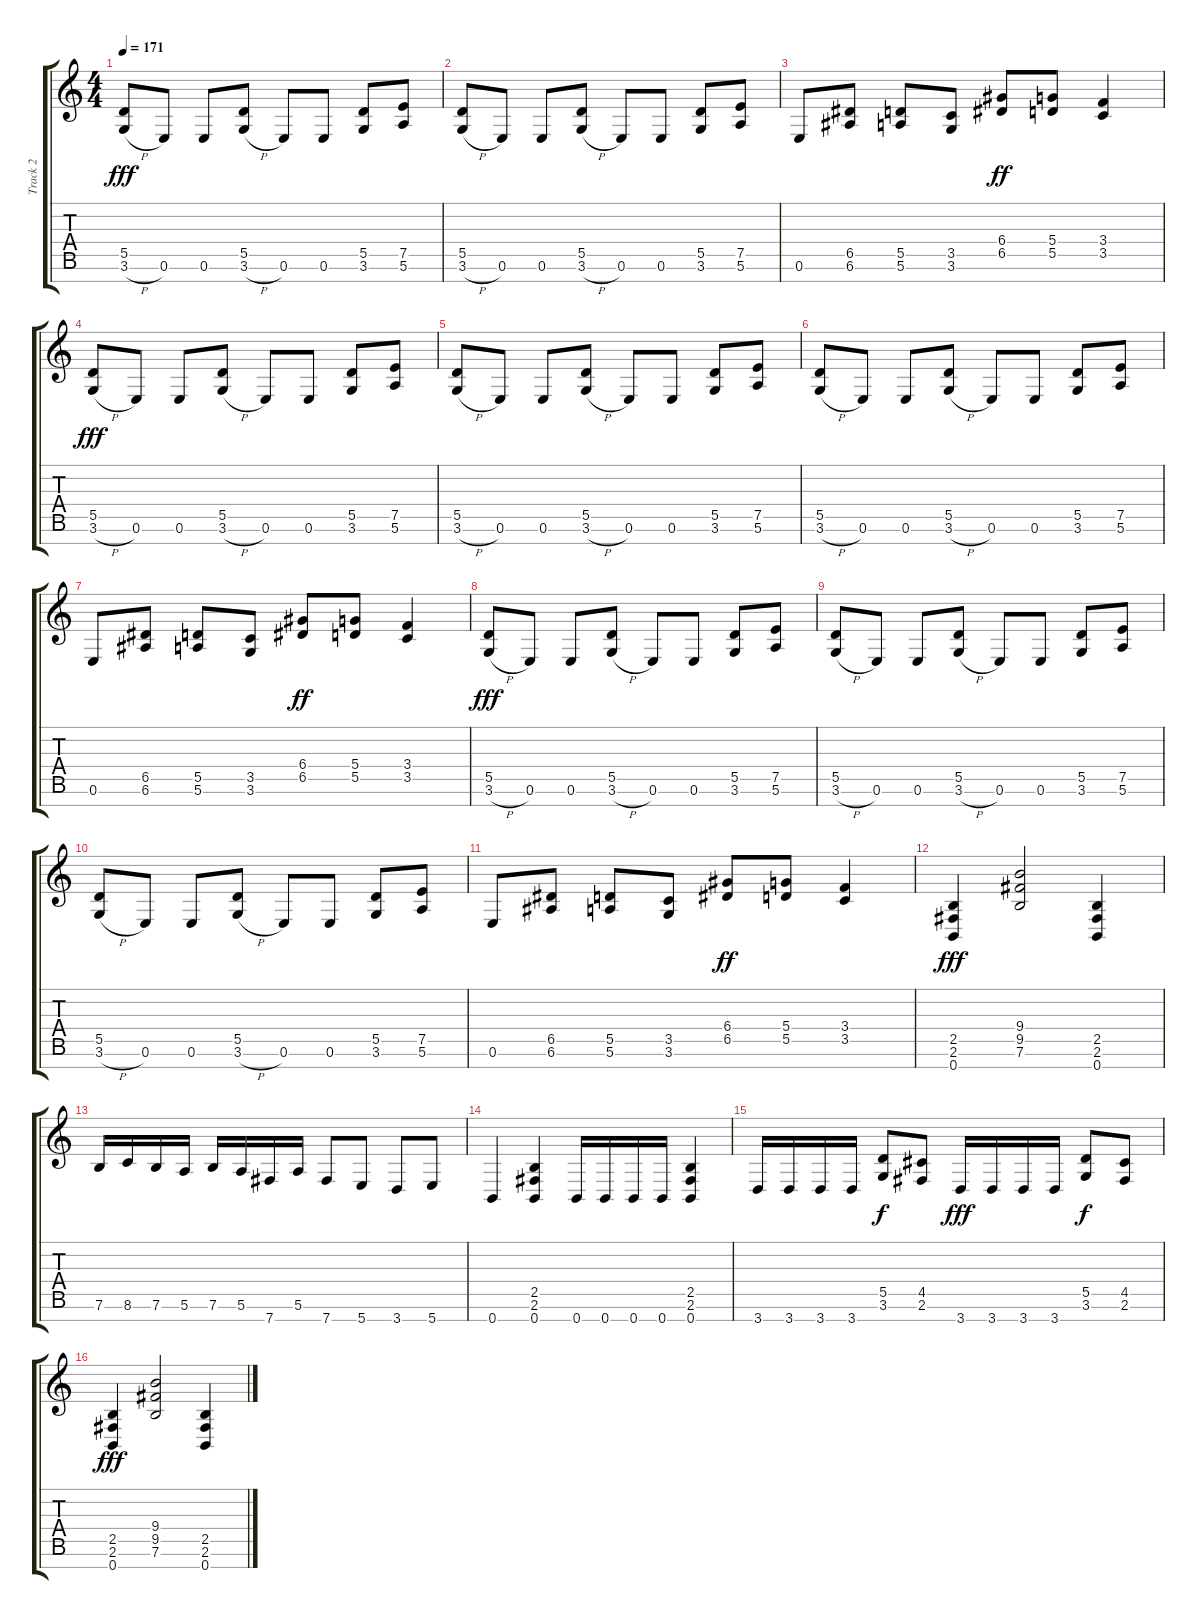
\track ("Track 2" "Track 2") {instrument distortionguitar}
\staff {score tabs}
\tuning (E4 B3 G3 D3 A2 E2 B1) {hide}
\ts (4 4)
\tempo 171
\clef g2
\ks c
(5.5 3.6{h}).8{dy fff} 0.6.8 0.6.8 (5.5 3.6{h}).8 0.6.8 0.6.8 (5.5 3.6).8 (7.5 5.6).8 |
(5.5 3.6{h}).8 0.6.8 0.6.8 (5.5 3.6{h}).8 0.6.8 0.6.8 (5.5 3.6).8 (7.5 5.6).8 |
0.6.8 (6.5 6.6).8 (5.5 5.6).8 (3.5 3.6).8 (6.4 6.5).8{dy ff} (5.4 5.5).8 (3.4 3.5).4 |
(5.5 3.6{h}).8{dy fff} 0.6.8 0.6.8 (5.5 3.6{h}).8 0.6.8 0.6.8 (5.5 3.6).8 (7.5 5.6).8 |
(5.5 3.6{h}).8 0.6.8 0.6.8 (5.5 3.6{h}).8 0.6.8 0.6.8 (5.5 3.6).8 (7.5 5.6).8 |
(5.5 3.6{h}).8 0.6.8 0.6.8 (5.5 3.6{h}).8 0.6.8 0.6.8 (5.5 3.6).8 (7.5 5.6).8 |
0.6.8 (6.5 6.6).8 (5.5 5.6).8 (3.5 3.6).8 (6.4 6.5).8{dy ff} (5.4 5.5).8 (3.4 3.5).4 |
(5.5 3.6{h}).8{dy fff} 0.6.8 0.6.8 (5.5 3.6{h}).8 0.6.8 0.6.8 (5.5 3.6).8 (7.5 5.6).8 |
(5.5 3.6{h}).8 0.6.8 0.6.8 (5.5 3.6{h}).8 0.6.8 0.6.8 (5.5 3.6).8 (7.5 5.6).8 |
(5.5 3.6{h}).8 0.6.8 0.6.8 (5.5 3.6{h}).8 0.6.8 0.6.8 (5.5 3.6).8 (7.5 5.6).8 |
0.6.8 (6.5 6.6).8 (5.5 5.6).8 (3.5 3.6).8 (6.4 6.5).8{dy ff} (5.4 5.5).8 (3.4 3.5).4 |
(2.5 2.6 0.7).4{dy fff} (9.4 9.5 7.6).2 (2.5 2.6 0.7).4 |
7.6.16 8.6.16 7.6.16 5.6.16 7.6.16 5.6.16 7.7.16 5.6.16 7.7.8 5.7.8 3.7.8 5.7.8 |
0.7.4 (2.5 2.6 0.7).4 0.7.16 0.7.16 0.7.16 0.7.16 (2.5 2.6 0.7).4 |
3.7.16 3.7.16 3.7.16 3.7.16 (5.5 3.6).8{dy f} (4.5 2.6).8 3.7.16{dy fff} 3.7.16 3.7.16 3.7.16 (5.5 3.6).8{dy f} (4.5 2.6).8 |
(2.5 2.6 0.7).4{dy fff} (9.4 9.5 7.6).2 (2.5 2.6 0.7).4
